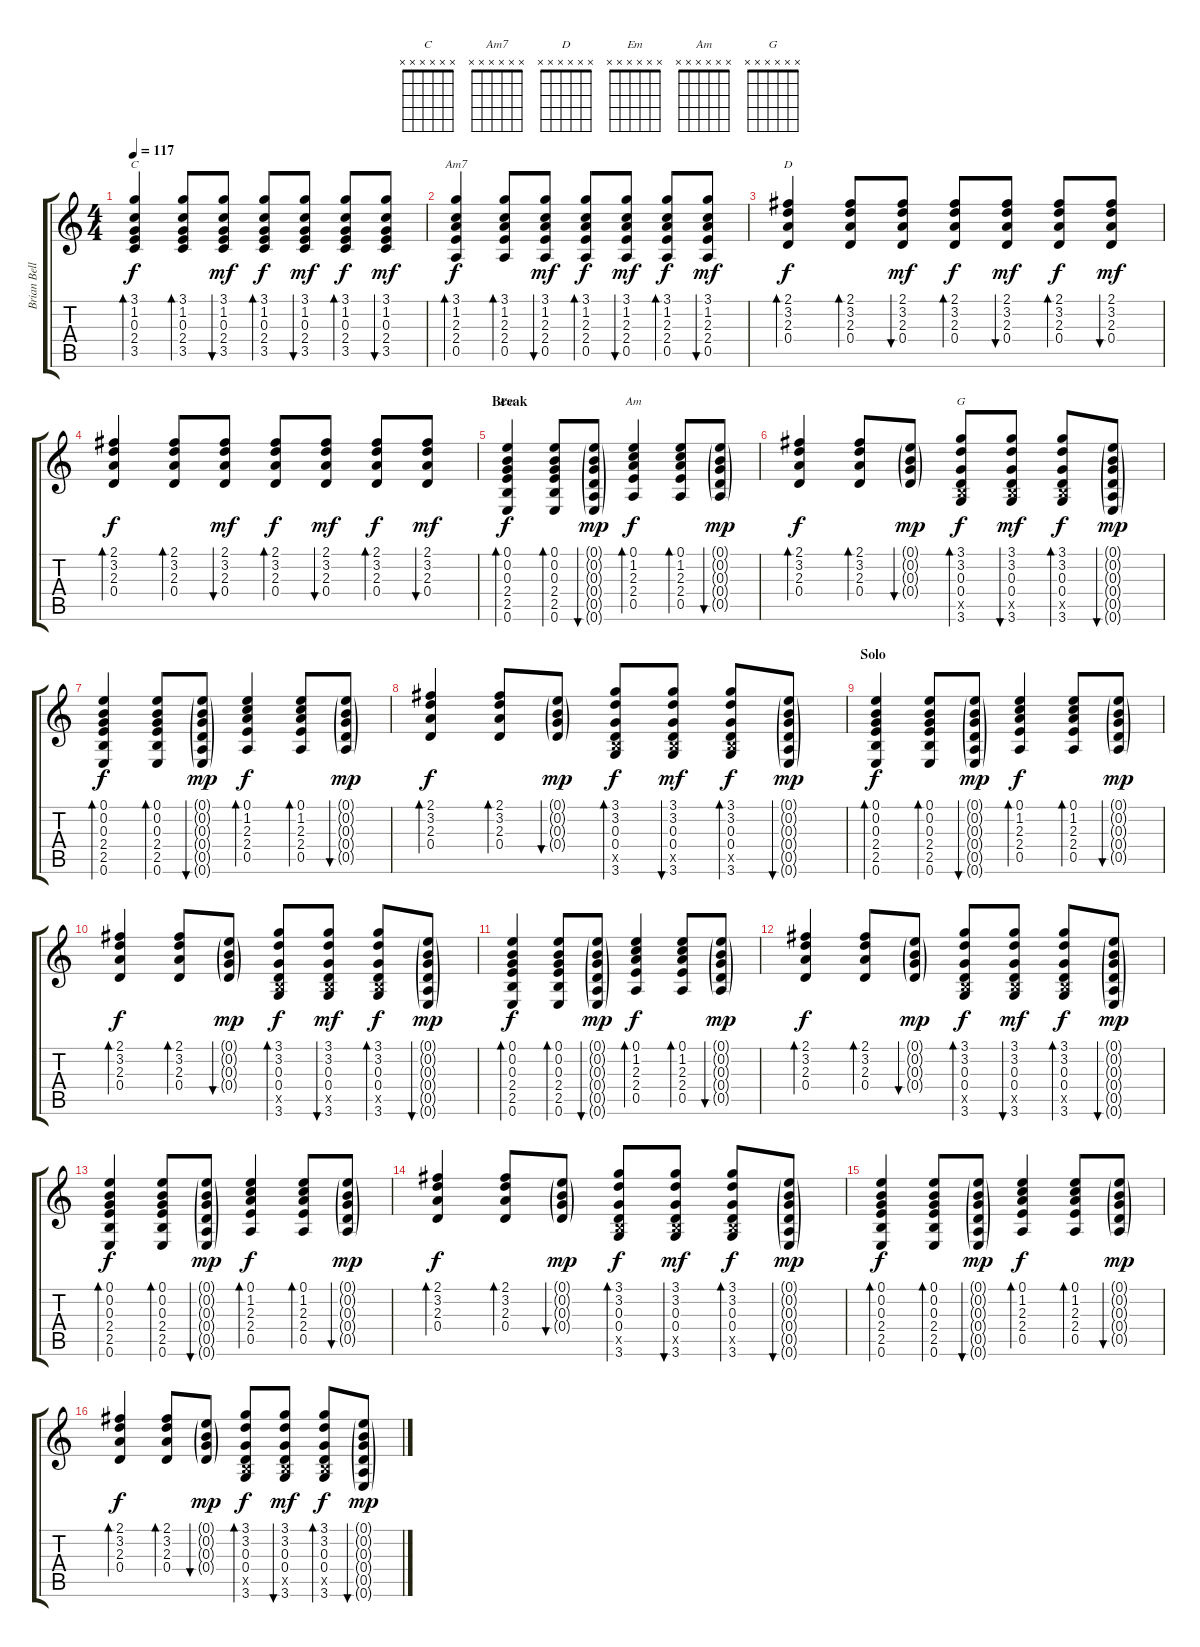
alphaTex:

\track ("Brian Bell - Guitar 2" "Brian Bell") {instrument electricguitarclean}
\staff {score tabs}
\tuning (E4 B3 G3 D3 A2 E2) {hide}
\chord ("C" x x x x x x)
\chord ("Am7" x x x x x x)
\chord ("D" x x x x x x)
\chord ("Em" x x x x x x)
\chord ("Am" x x x x x x)
\chord ("G" x x x x x x)
\ts (4 4)
\tempo 117
\clef g2
\ks c
(3.1 1.2 0.3 2.4 3.5).4{bd 30 ch "C" dy f} (3.1 1.2 0.3 2.4 3.5).8{bd 30} (3.1 1.2 0.3 2.4 3.5).8{bu 30 dy mf} (3.1 1.2 0.3 2.4 3.5).8{bd 30 dy f} (3.1 1.2 0.3 2.4 3.5).8{bu 30 dy mf} (3.1 1.2 0.3 2.4 3.5).8{bd 30 dy f} (3.1 1.2 0.3 2.4 3.5).8{bu 30 dy mf} |
(3.1 1.2 2.3 2.4 0.5).4{bd 30 ch "Am7" dy f} (3.1 1.2 2.3 2.4 0.5).8{bd 30} (3.1 1.2 2.3 2.4 0.5).8{bu 30 dy mf} (3.1 1.2 2.3 2.4 0.5).8{bd 30 dy f} (3.1 1.2 2.3 2.4 0.5).8{bu 30 dy mf} (3.1 1.2 2.3 2.4 0.5).8{bd 30 dy f} (3.1 1.2 2.3 2.4 0.5).8{bu 30 dy mf} |
(2.1 3.2 2.3 0.4).4{bd 30 ch "D" dy f} (2.1 3.2 2.3 0.4).8{bd 30} (2.1 3.2 2.3 0.4).8{bu 30 dy mf} (2.1 3.2 2.3 0.4).8{bd 30 dy f} (2.1 3.2 2.3 0.4).8{bu 30 dy mf} (2.1 3.2 2.3 0.4).8{bd 30 dy f} (2.1 3.2 2.3 0.4).8{bu 30 dy mf} |
(2.1 3.2 2.3 0.4).4{bd 30 dy f} (2.1 3.2 2.3 0.4).8{bd 30} (2.1 3.2 2.3 0.4).8{bu 30 dy mf} (2.1 3.2 2.3 0.4).8{bd 30 dy f} (2.1 3.2 2.3 0.4).8{bu 30 dy mf} (2.1 3.2 2.3 0.4).8{bd 30 dy f} (2.1 3.2 2.3 0.4).8{bu 30 dy mf} |
\section ("" "Break")
(0.1 0.2 0.3 2.4 2.5 0.6).4{bd 30 ch "Em" dy f volume 12} (0.1 0.2 0.3 2.4 2.5 0.6).8{bd 30} (0.1{g} 0.2{g} 0.3{g} 0.4{g} 0.5{g} 0.6{g}).8{bu 30 dy mp} (0.1 1.2 2.3 2.4 0.5).4{bd 30 ch "Am" dy f} (0.1 1.2 2.3 2.4 0.5).8{bd 30} (0.1{g} 0.2{g} 0.3{g} 0.4{g} 0.5{g}).8{bu 30 dy mp} |
(2.1 3.2 2.3 0.4).4{bd 30 dy f} (2.1 3.2 2.3 0.4).8{bd 30} (0.1{g} 0.2{g} 0.3{g} 0.4{g}).8{bu 30 dy mp} (3.1 3.2 0.3 0.4 2.5{x} 3.6).8{bd 30 ch "G" dy f} (3.1 3.2 0.3 0.4 2.5{x} 3.6).8{bu 30 dy mf} (3.1 3.2 0.3 0.4 2.5{x} 3.6).8{bd 30 dy f} (0.1{g} 0.2{g} 0.3{g} 0.4{g} 0.5{g} 0.6{g}).8{bu 30 dy mp} |
(0.1 0.2 0.3 2.4 2.5 0.6).4{bd 30 dy f} (0.1 0.2 0.3 2.4 2.5 0.6).8{bd 30} (0.1{g} 0.2{g} 0.3{g} 0.4{g} 0.5{g} 0.6{g}).8{bu 30 dy mp} (0.1 1.2 2.3 2.4 0.5).4{bd 30 dy f} (0.1 1.2 2.3 2.4 0.5).8{bd 30} (0.1{g} 0.2{g} 0.3{g} 0.4{g} 0.5{g}).8{bu 30 dy mp} |
(2.1 3.2 2.3 0.4).4{bd 30 dy f} (2.1 3.2 2.3 0.4).8{bd 30} (0.1{g} 0.2{g} 0.3{g} 0.4{g}).8{bu 30 dy mp} (3.1 3.2 0.3 0.4 2.5{x} 3.6).8{bd 30 dy f} (3.1 3.2 0.3 0.4 2.5{x} 3.6).8{bu 30 dy mf} (3.1 3.2 0.3 0.4 2.5{x} 3.6).8{bd 30 dy f} (0.1{g} 0.2{g} 0.3{g} 0.4{g} 0.5{g} 0.6{g}).8{bu 30 dy mp} |
\section ("" "Solo")
(0.1 0.2 0.3 2.4 2.5 0.6).4{bd 30 dy f} (0.1 0.2 0.3 2.4 2.5 0.6).8{bd 30} (0.1{g} 0.2{g} 0.3{g} 0.4{g} 0.5{g} 0.6{g}).8{bu 30 dy mp} (0.1 1.2 2.3 2.4 0.5).4{bd 30 dy f} (0.1 1.2 2.3 2.4 0.5).8{bd 30} (0.1{g} 0.2{g} 0.3{g} 0.4{g} 0.5{g}).8{bu 30 dy mp} |
(2.1 3.2 2.3 0.4).4{bd 30 dy f} (2.1 3.2 2.3 0.4).8{bd 30} (0.1{g} 0.2{g} 0.3{g} 0.4{g}).8{bu 30 dy mp} (3.1 3.2 0.3 0.4 2.5{x} 3.6).8{bd 30 dy f} (3.1 3.2 0.3 0.4 2.5{x} 3.6).8{bu 30 dy mf} (3.1 3.2 0.3 0.4 2.5{x} 3.6).8{bd 30 dy f} (0.1{g} 0.2{g} 0.3{g} 0.4{g} 0.5{g} 0.6{g}).8{bu 30 dy mp} |
(0.1 0.2 0.3 2.4 2.5 0.6).4{bd 30 dy f} (0.1 0.2 0.3 2.4 2.5 0.6).8{bd 30} (0.1{g} 0.2{g} 0.3{g} 0.4{g} 0.5{g} 0.6{g}).8{bu 30 dy mp} (0.1 1.2 2.3 2.4 0.5).4{bd 30 dy f} (0.1 1.2 2.3 2.4 0.5).8{bd 30} (0.1{g} 0.2{g} 0.3{g} 0.4{g} 0.5{g}).8{bu 30 dy mp} |
(2.1 3.2 2.3 0.4).4{bd 30 dy f} (2.1 3.2 2.3 0.4).8{bd 30} (0.1{g} 0.2{g} 0.3{g} 0.4{g}).8{bu 30 dy mp} (3.1 3.2 0.3 0.4 2.5{x} 3.6).8{bd 30 dy f} (3.1 3.2 0.3 0.4 2.5{x} 3.6).8{bu 30 dy mf} (3.1 3.2 0.3 0.4 2.5{x} 3.6).8{bd 30 dy f} (0.1{g} 0.2{g} 0.3{g} 0.4{g} 0.5{g} 0.6{g}).8{bu 30 dy mp} |
(0.1 0.2 0.3 2.4 2.5 0.6).4{bd 30 dy f} (0.1 0.2 0.3 2.4 2.5 0.6).8{bd 30} (0.1{g} 0.2{g} 0.3{g} 0.4{g} 0.5{g} 0.6{g}).8{bu 30 dy mp} (0.1 1.2 2.3 2.4 0.5).4{bd 30 dy f} (0.1 1.2 2.3 2.4 0.5).8{bd 30} (0.1{g} 0.2{g} 0.3{g} 0.4{g} 0.5{g}).8{bu 30 dy mp} |
(2.1 3.2 2.3 0.4).4{bd 30 dy f} (2.1 3.2 2.3 0.4).8{bd 30} (0.1{g} 0.2{g} 0.3{g} 0.4{g}).8{bu 30 dy mp} (3.1 3.2 0.3 0.4 2.5{x} 3.6).8{bd 30 dy f} (3.1 3.2 0.3 0.4 2.5{x} 3.6).8{bu 30 dy mf} (3.1 3.2 0.3 0.4 2.5{x} 3.6).8{bd 30 dy f} (0.1{g} 0.2{g} 0.3{g} 0.4{g} 0.5{g} 0.6{g}).8{bu 30 dy mp} |
(0.1 0.2 0.3 2.4 2.5 0.6).4{bd 30 dy f} (0.1 0.2 0.3 2.4 2.5 0.6).8{bd 30} (0.1{g} 0.2{g} 0.3{g} 0.4{g} 0.5{g} 0.6{g}).8{bu 30 dy mp} (0.1 1.2 2.3 2.4 0.5).4{bd 30 dy f} (0.1 1.2 2.3 2.4 0.5).8{bd 30} (0.1{g} 0.2{g} 0.3{g} 0.4{g} 0.5{g}).8{bu 30 dy mp} |
(2.1 3.2 2.3 0.4).4{bd 30 dy f} (2.1 3.2 2.3 0.4).8{bd 30} (0.1{g} 0.2{g} 0.3{g} 0.4{g}).8{bu 30 dy mp} (3.1 3.2 0.3 0.4 2.5{x} 3.6).8{bd 30 dy f} (3.1 3.2 0.3 0.4 2.5{x} 3.6).8{bu 30 dy mf} (3.1 3.2 0.3 0.4 2.5{x} 3.6).8{bd 30 dy f} (0.1{g} 0.2{g} 0.3{g} 0.4{g} 0.5{g} 0.6{g}).8{bu 30 dy mp}
